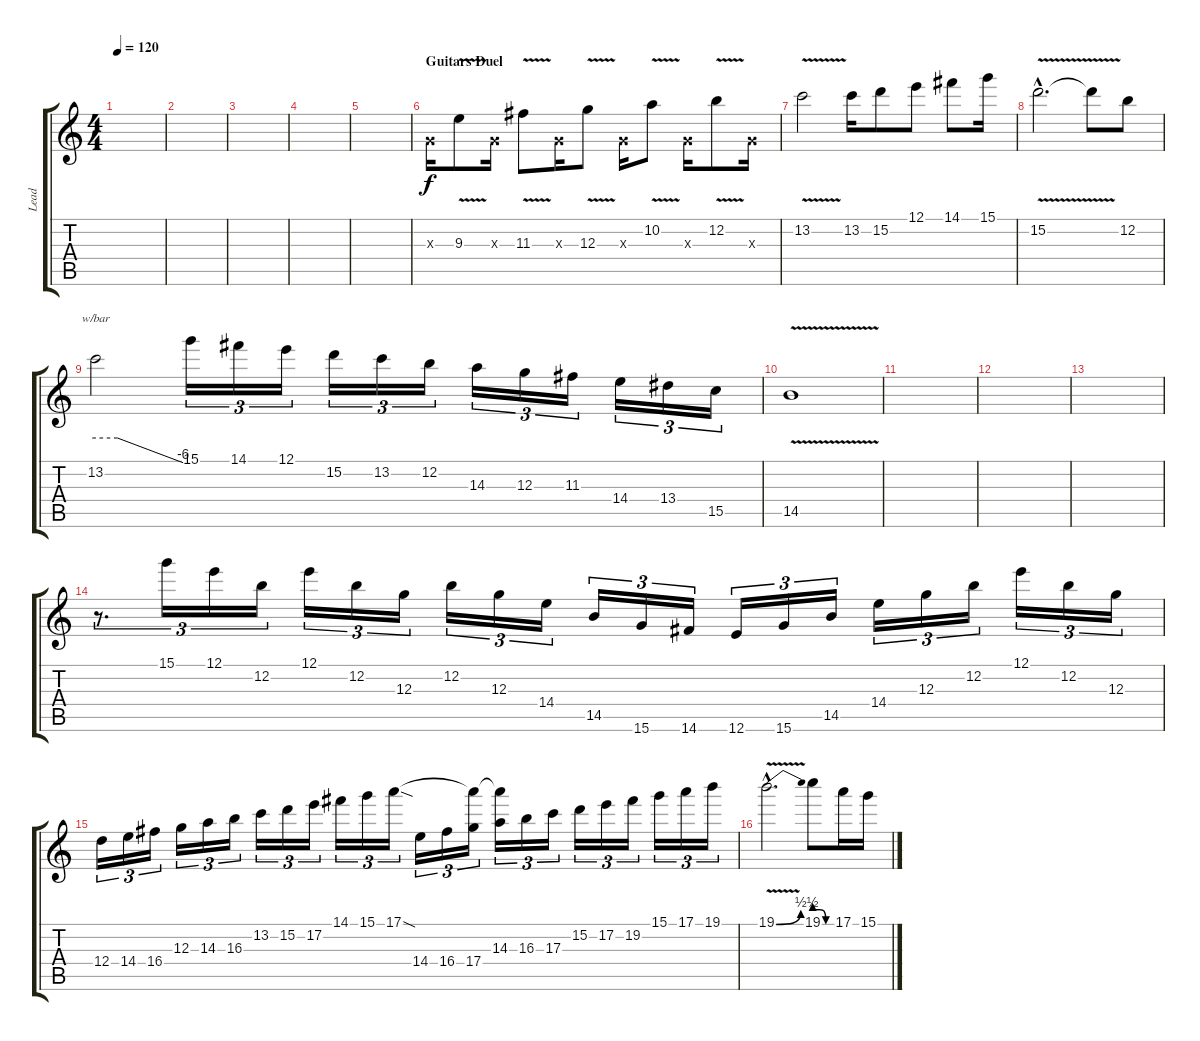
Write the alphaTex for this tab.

\track ("Lead" "Lead") {instrument distortionguitar}
\staff {score tabs}
\tuning (E4 B3 G3 D3 A2 E2) {hide}
\ts (4 4)
\tempo 120
\clef g2
\ks c
|
|
|
|
|
\section ("" "Guitars Duel")
0.3{x}.16{instrument overdrivenguitar} 9.3{v}.8 0.3{x}.16 11.3{v}.8 0.3{x}.16 12.3{v}.8 0.3{x}.16 10.2{v}.8 0.3{x}.16 12.2{v}.8 0.3{x}.16 |
13.2{v}.2 13.2.16 15.2.8 12.1.8 14.1.8 15.1.16 |
15.2{v hac}.2{d} 15.2{t}.8 12.2.8 |
13.2.2{tbe (custom default 0 0 15 0 60 -24)} 15.1.16{tu (3 2)} 14.1.16{tu (3 2)} 12.1.16{tu (3 2)} 15.2.16{tu (3 2)} 13.2.16{tu (3 2)} 12.2.16{tu (3 2)} 14.3.16{tu (3 2)} 12.3.16{tu (3 2)} 11.3.16{tu (3 2)} 14.4.16{tu (3 2)} 13.4.16{tu (3 2)} 15.5.16{tu (3 2)} |
14.5{v}.1{instrument guitarharmonics} |
|
|
|
r.8{d tu (3 2) instrument overdrivenguitar} 15.1.16{tu (3 2)} 12.1.16{tu (3 2)} 12.2.16{tu (3 2)} 12.1.16{tu (3 2)} 12.2.16{tu (3 2)} 12.3.16{tu (3 2)} 12.2.16{tu (3 2)} 12.3.16{tu (3 2)} 14.4.16{tu (3 2)} 14.5.16{tu (3 2)} 15.6.16{tu (3 2)} 14.6.16{tu (3 2)} 12.6.16{tu (3 2)} 15.6.16{tu (3 2)} 14.5.16{tu (3 2)} 14.4.16{tu (3 2)} 12.3.16{tu (3 2)} 12.2.16{tu (3 2)} 12.1.16{tu (3 2)} 12.2.16{tu (3 2)} 12.3.16{tu (3 2)} |
12.4.16{tu (3 2)} 14.4.16{tu (3 2)} 16.4.16{tu (3 2)} 12.3.16{tu (3 2)} 14.3.16{tu (3 2)} 16.3.16{tu (3 2)} 13.2.16{tu (3 2)} 15.2.16{tu (3 2)} 17.2.16{tu (3 2)} 14.1.16{tu (3 2)} 15.1.16{tu (3 2)} 17.1{sod}.16{tu (3 2)} 14.4.16{tu (3 2)} 16.4.16{tu (3 2)} (17.1{t} 17.4).16{tu (3 2)} (17.1{t} 14.3).16{tu (3 2)} 16.3.16{tu (3 2)} 17.3.16{tu (3 2)} 15.2.16{tu (3 2)} 17.2.16{tu (3 2)} 19.2.16{tu (3 2)} 15.1.16{tu (3 2)} 17.1.16{tu (3 2)} 19.1.16{tu (3 2)} |
19.1{be (bend 0 0 60 2) v hac}.2{d} 19.1{be (custom 0 2 20 2 40 0 60 0)}.8 17.1.16 15.1.16
